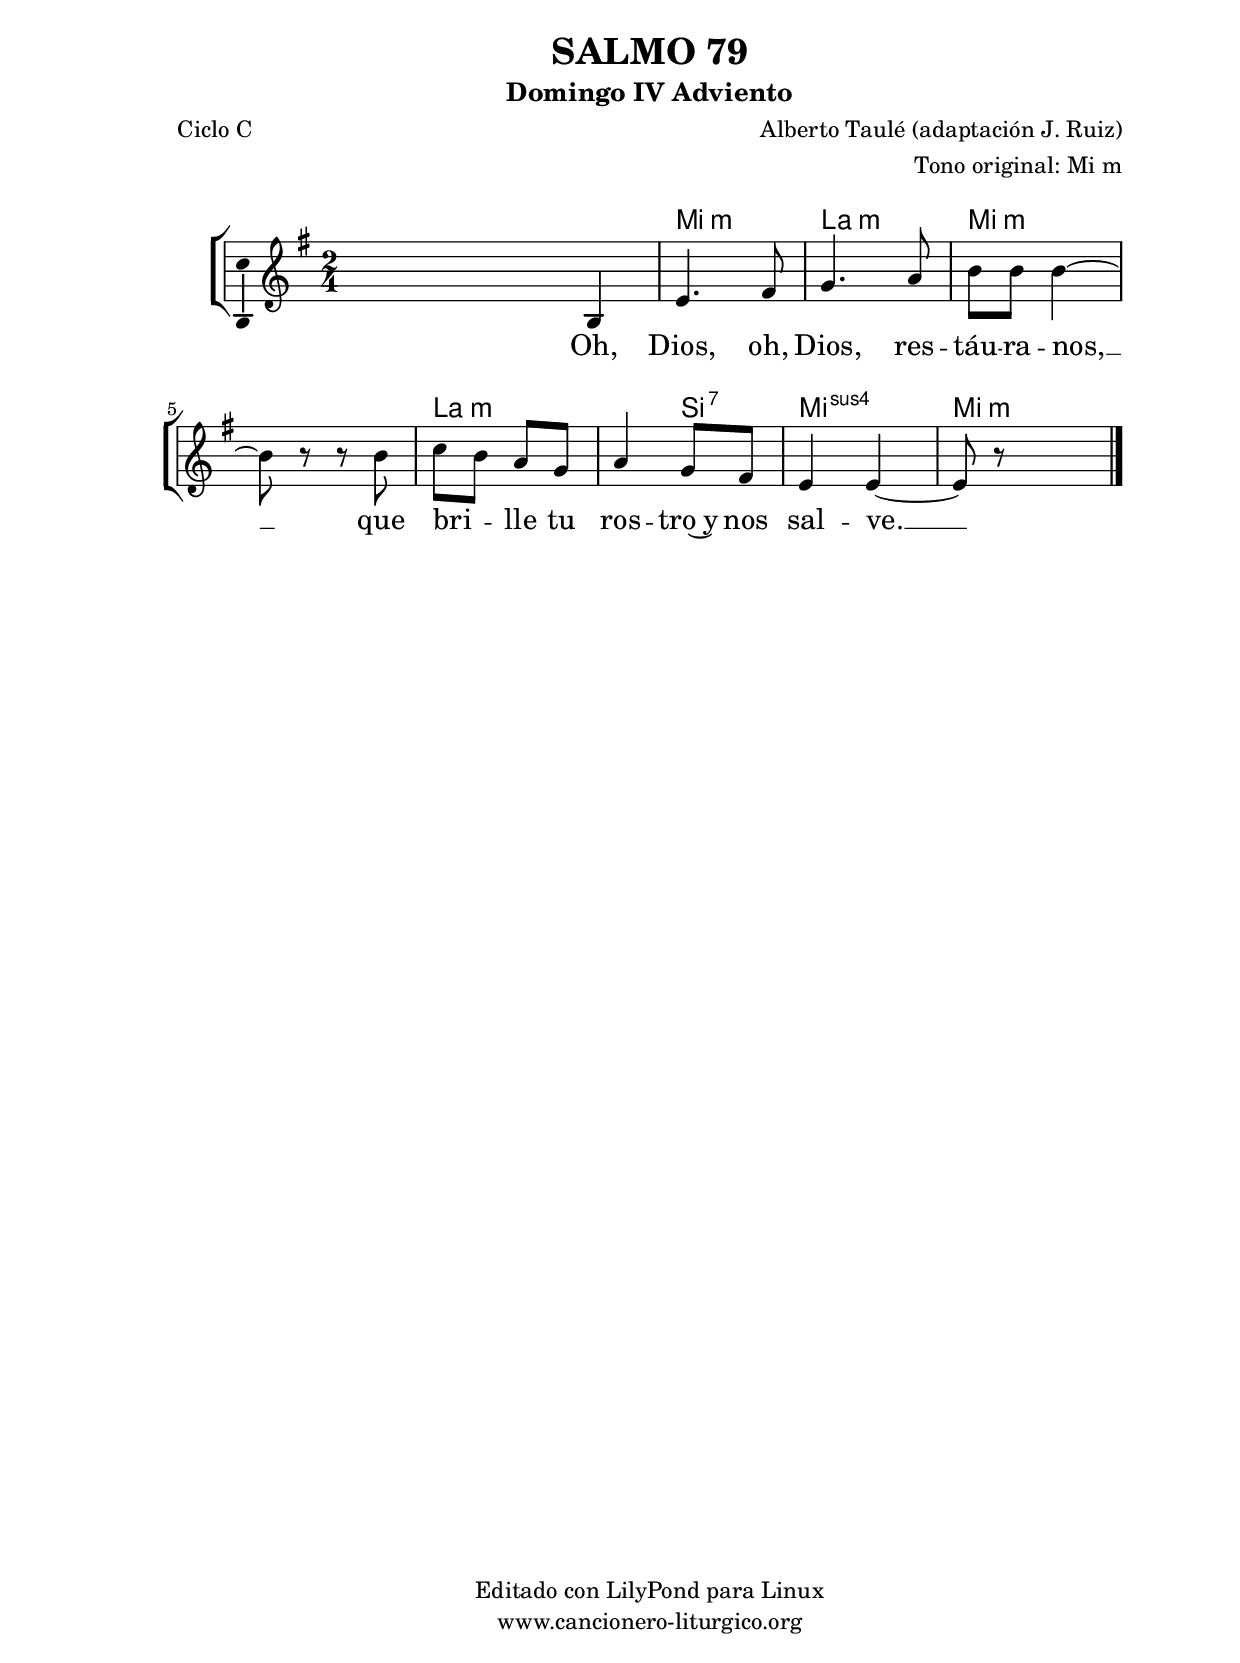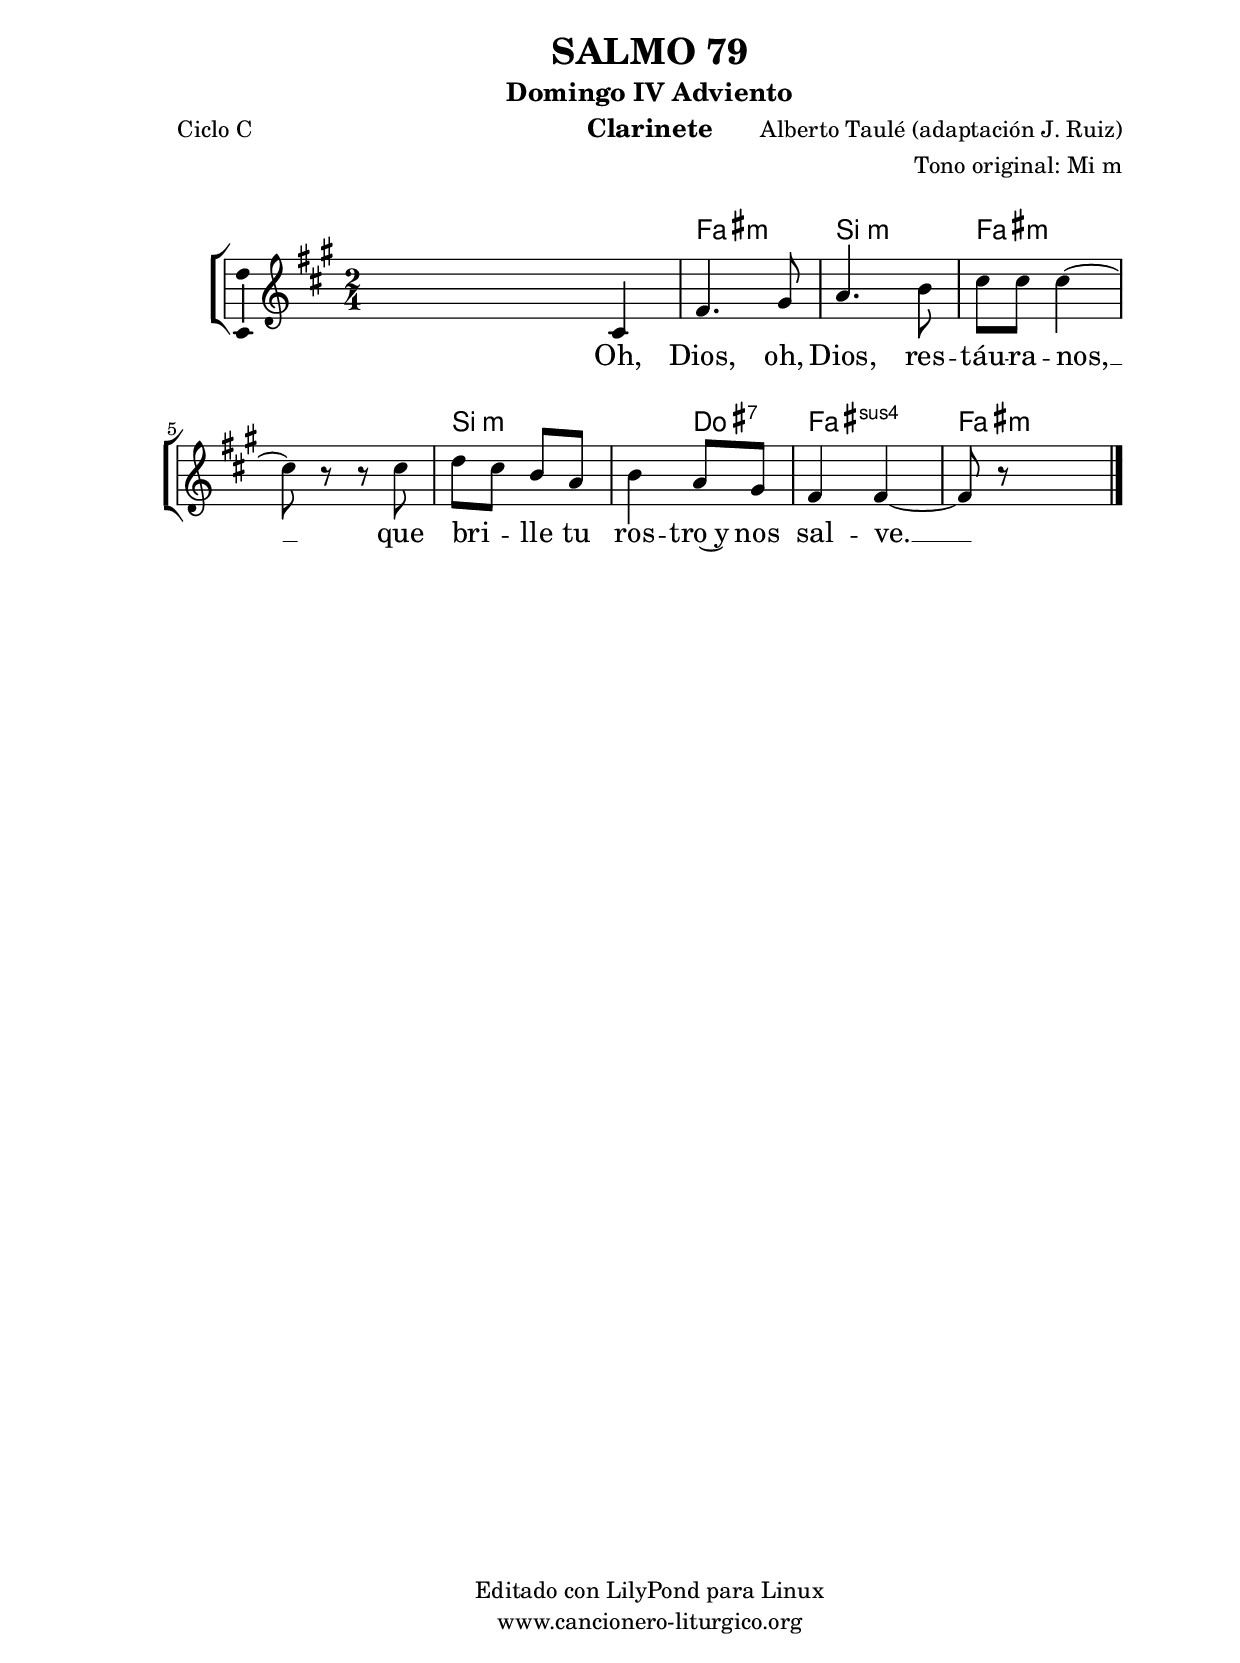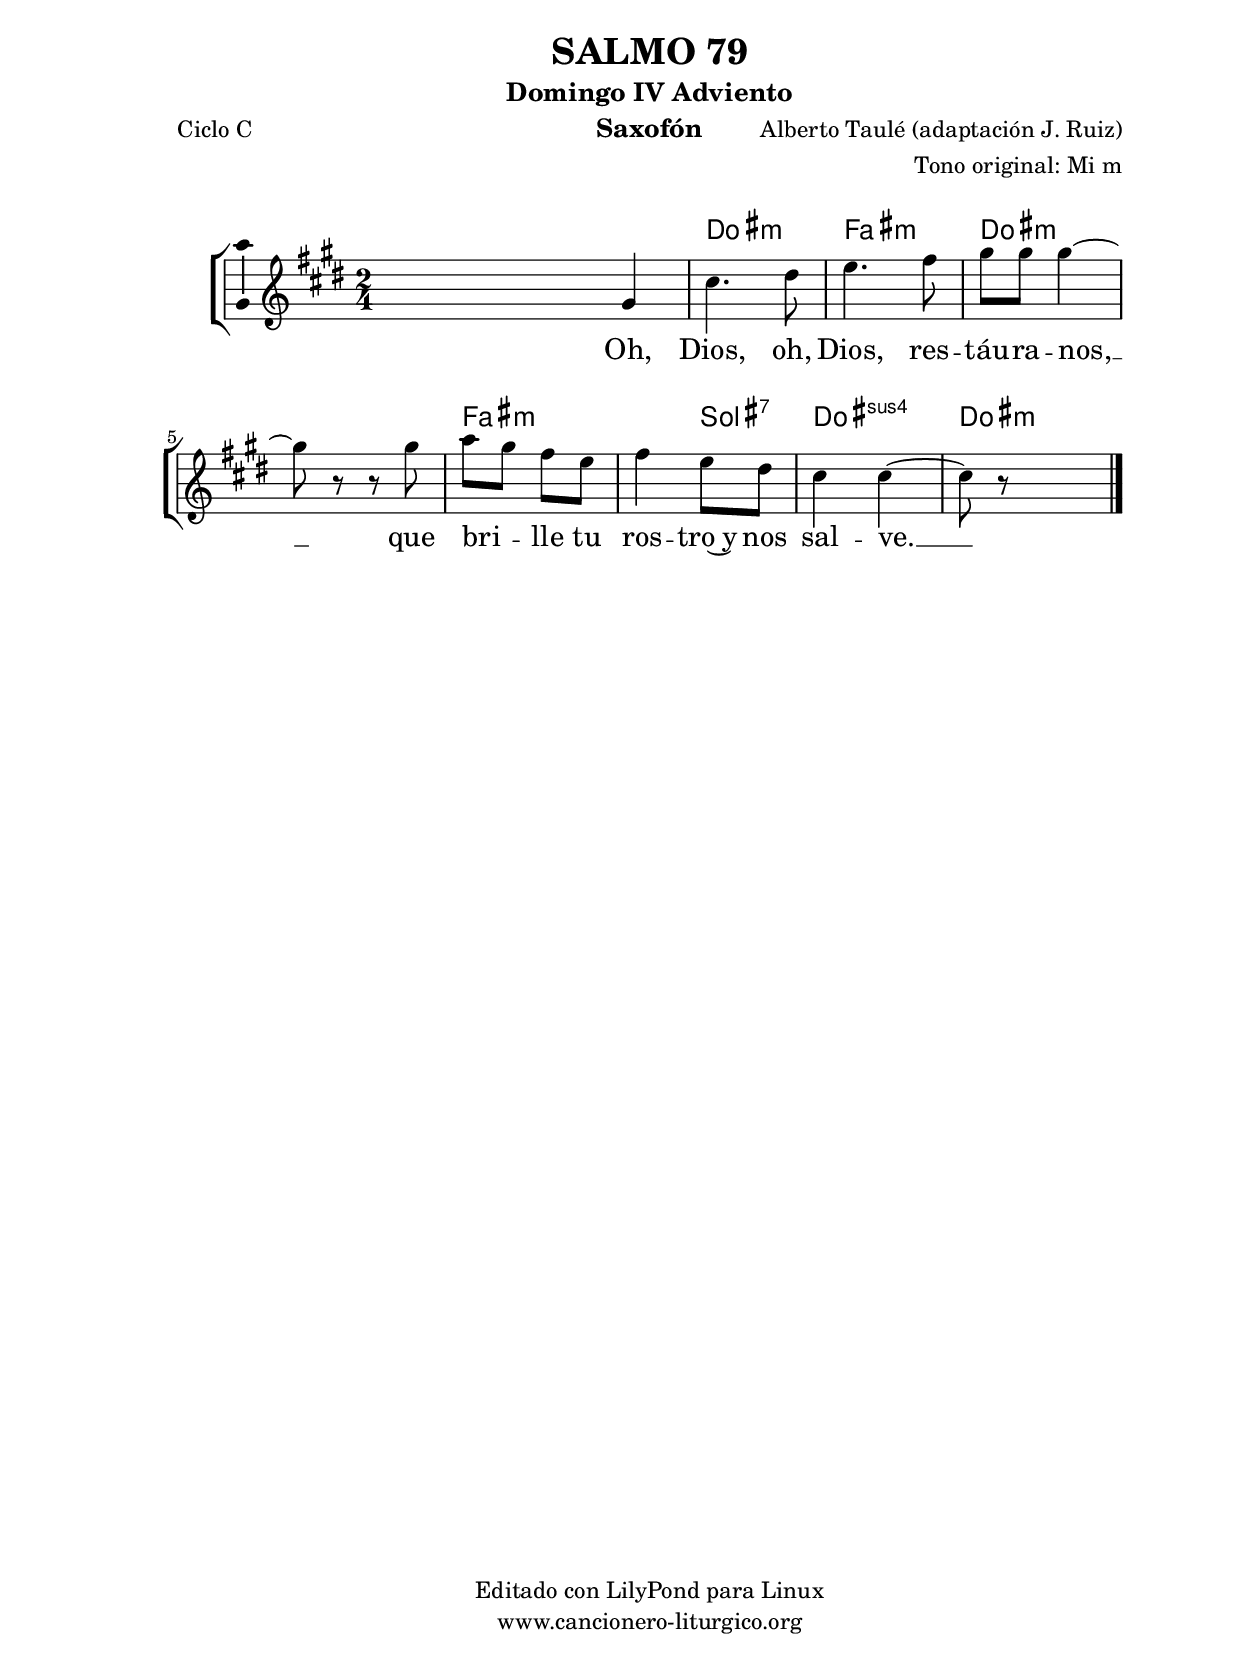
%
%para convertir .midi en .wav:
%timidity filename.midi -Ow -o finename.wav
%
%
%Para convertir de .wav a .mp3:
%lame -h -m j filename.wav
%
%
%para escuchar el midi:
%timidity nombrefichero.midi
%


%versión de lilypond para la que se ha escrito esta partitura:
\version "2.16.0"

	%Tamaño papel
	#(set-default-paper-size "a4")
	%Tamaño partitura
	#(set-global-staff-size 20)
	%No responde al pulsar sobre una nota
	#(ly:set-option 'point-and-click #f)

%parámetros del encabezamiento:
\header {
	title = "SALMO 79"
	subtitle = "Domingo IV Adviento"
	composer = "Alberto Taulé (adaptación J. Ruiz)"
	poet = "Ciclo C"
	meter = ""
	arranger = "Tono original: Mi m"
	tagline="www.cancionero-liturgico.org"
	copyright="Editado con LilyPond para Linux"
	tiempo = "Adviento"
	usos = "Salmo"
	letra = "Oh, Dios, oh, Dios, restáuranos, que brille tu rostro y nos salve."
	}

%parámetros asociados al papel:
\paper  {
	oddHeaderMarkup = \markup {\fill-line { \on-the-fly #not-first-page \fromproperty #'header:title \on-the-fly #not-first-page \fromproperty #'header:composer }}
	evenHeaderMarkup = \markup {\fill-line { \fromproperty #'header:composer \fromproperty #'header:title }}
	#(set-paper-size "a4")
	print-page-number = ##f
	first-page-number = 1
	print-first-page-number = ##f
%	head-separation = 3.0 \cm
	top-margin = 2.0 \cm
	bottom-margin = 0.5\cm
%%%	bottom-margin = -1.0\cm
	left-margin = 3.0 \cm
	line-width = 16.0 \cm 
	indent = 8\mm
	interscoreline = 2.\mm
	between-system-space = 15\mm
%	para que las partituras no llenen la hoja:
	ragged-bottom = ##t
%	idem para la última hoja:
	ragged-last-bottom = ##f
%	para que las partituras llenen el ancho del papel:
	ragged-last = ##f
	after-title-space = 2.5 \cm
%page-count=1
%system-count=8

	%Flexible Vertical Spacing
%	markup-markup-spacing =
%	#'((basic-distance . 15) (minimum-distance . 15) (padding . 3))
	markup-system-spacing =
	#'((basic-distance . 15) (minimum-distance . 15) (padding . 3))
	system-system-spacing =
	#'((basic-distance . 15) (minimum-distance . 15) (padding . 3))
	score-system-spacing =
	#'((basic-distance . 15) (minimum-distance . 15) (padding . 5))
%	top-system-spacing = % header
%	#'((basic-distance . 8) (minimum-distance . 0) (padding . 3))
%	top-markup-spacing =
%	#'((basic-distance . 20) (minimum-distance . 20) (padding . 3))
	last-bottom-spacing = % footer
	#'((basic-distance . 5) (minimum-distance . 5) (padding . 3))
%	score-markup-spacing =
%	#'((basic-distance . 16) (minimum-distance . 13) (padding . 3))

	}


%parámetros que afectan a toda la partitura:
global =  {
	%clave de sol (G):
	\clef G
	%armadura:
%	\transpose e f
	\key e \minor
	\tempo 4=84
	\set Score.tempoHideNote = ##t
	}


acordes = {
	\italianChords
	\chordmode {
%	\transpose e f
{

s2
e2:m a:m e:m s a:m s4 b:7 e2:sus4 e:m

	}
	}
}


melodia = 
%	\transpose e f
{
	\relative c'{
\time 2/4

s4 b4
e4. fis8
g4. a8
b8 b b4~
b8 r8 r8 b8
c8 b a g
a4 g8 fis
e4 e~
e8 r8 s4

	\bar "|."
	}
	}


texto = \lyricmode {
Oh, Dios, oh, Dios, res -- táu -- ra -- nos, __
que bri -- _ lle tu ros -- tro~y nos sal -- ve. __
	}


acordesStaff = \context ChordNames = acordesStaff <<
	\set chordChanges = ##t
	\acordes
	>>


vozStaff = \context Voice = vozStaff
\with {\consists "Ambitus_engraver"}
<<
%	\set Staff.instrumentName = ""
%	\set Staff.shortInstrumentName = ""
%	\set Staff.midiInstrument = #"clarinet"
%	\set Staff.midiInstrument = #"cello"
%	\set Staff.midiInstrument = #"flute"
	\set Staff.midiInstrument = #"electric guitar (jazz)"
%	\set Staff.midiInstrument = #"english horn"
%	\set Staff.midiInstrument = #"violin"
%	\set Staff.midiInstrument = #"glockenspiel"
	\set Staff.midiMinimumVolume = #0.7
	\set Staff.midiMaximumVolume = #0.9
	\global
	\melodia
	>>


textoStaff = \context Lyrics = textoStaff <<
	\lyricsto vozStaff \texto
	>>

\book {
	\score {
		\context ChoirStaff {
			\override StaffGroup.SystemStartBracket #'collapse-height = #1
			\override Score.SystemStartBar #'collapse-height = #1
			<<
			\acordesStaff
			\vozStaff
			\textoStaff
			>>
			}
		\layout {
	    		\context {
				\Lyrics
				\override LyricText #'font-size = #2
				}
	   		 \context {
				\Score
				%fontSize = #3
				\override StaffSymbol #'staff-space = #(magstep +3)
				%\override Beam #'thickness = #0.55
				%\override SpacingSpanner #'spacing-increment = #1.0
				%\override Slur #'height-limit = #1.5
				}
			}
		}
	\score {
		\unfoldRepeats
		\context ChoirStaff {
			<<
			\acordesStaff
			\vozStaff
			>>
			}
		\midi {
	  		\context {
	  			\Score
				tempoWholesPerMinute = #(ly:make-moment 70 4)
				}
			}
		}
	}

%Partitura para clarinete
#(define output-suffix "C")
\book {
	\header{
		instrument = "Clarinete"
		}
	\score {
		\context ChoirStaff {
			\override StaffGroup.SystemStartBracket #'collapse-height = #1
			\override Score.SystemStartBar #'collapse-height = #1
\transpose c d
			<<
			\acordesStaff
			\vozStaff
			\textoStaff
			>>
			}
		\layout {
	    		\context {
				\Lyrics
				\override LyricText #'font-size = #2
				}
	   		 \context {
				\Score
				%fontSize = #3
				\override StaffSymbol #'staff-space = #(magstep +3)
				%\override Beam #'thickness = #0.55
				%\override SpacingSpanner #'spacing-increment = #1.0
				%\override Slur #'height-limit = #1.5
				}
			}
		}
	}

%Partitura para saxofón
#(define output-suffix "S")
\book {
	\header{
		instrument = "Saxofón"
		}
	\score {
		\context ChoirStaff {
			\override StaffGroup.SystemStartBracket #'collapse-height = #1
			\override Score.SystemStartBar #'collapse-height = #1
\transpose c a
			<<
			\acordesStaff
			\vozStaff
			\textoStaff
			>>
			}
		\layout {
	    		\context {
				\Lyrics
				\override LyricText #'font-size = #2
				}
	   		 \context {
				\Score
				%fontSize = #3
				\override StaffSymbol #'staff-space = #(magstep +3)
				%\override Beam #'thickness = #0.55
				%\override SpacingSpanner #'spacing-increment = #1.0
				%\override Slur #'height-limit = #1.5
				}
			}
		}
	}

